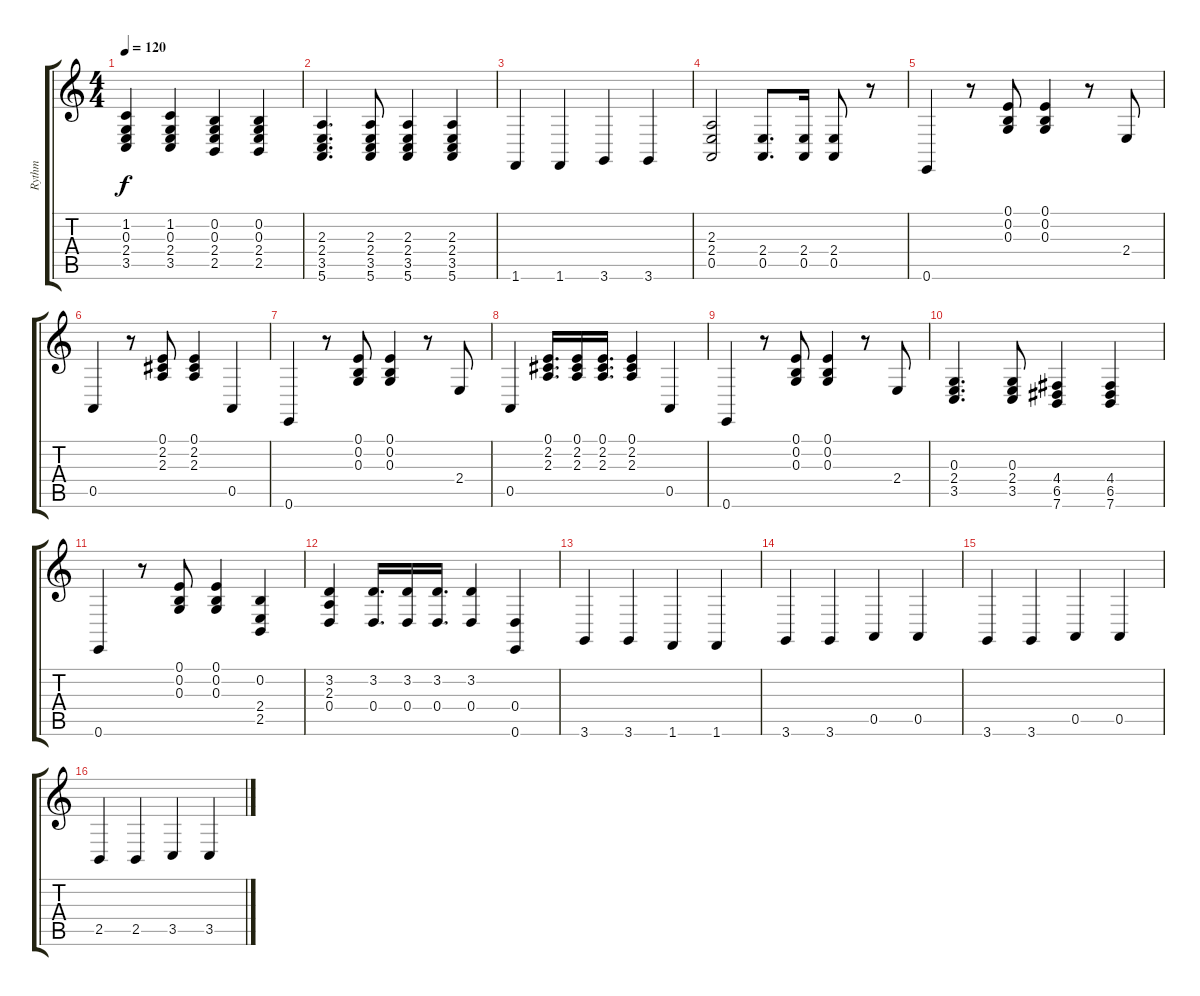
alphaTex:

\track ("Rythm" "Rythm") {instrument acousticgrandpiano}
\staff {score tabs}
\tuning (E4 B3 G3 D3 A2 E2) {hide}
\ts (4 4)
\tempo 120
\clef g2
\ks c
(1.2 0.3 2.4 3.5).4{dy f} (1.2 0.3 2.4 3.5).4 (0.2 0.3 2.4 2.5).4 (0.2 0.3 2.4 2.5).4 |
(2.3 2.4 3.5 5.6).4{d} (2.3 2.4 3.5 5.6).8 (2.3 2.4 3.5 5.6).4 (2.3 2.4 3.5 5.6).4 |
1.6.4 1.6.4 3.6.4 3.6.4 |
(2.3 2.4 0.5).2 (2.4 0.5).8{d} (2.4 0.5).16 (2.4 0.5).8 r.8 |
0.6.4 r.8 (0.1 0.2 0.3).8 (0.1 0.2 0.3).4 r.8 2.4.8 |
0.5.4 r.8 (0.1 2.2 2.3).8 (0.1 2.2 2.3).4 0.5.4 |
0.6.4 r.8 (0.1 0.2 0.3).8 (0.1 0.2 0.3).4 r.8 2.4.8 |
0.5.4 (0.1 2.2 2.3).16{d} (0.1 2.2 2.3).16 (0.1 2.2 2.3).16{d} (0.1 2.2 2.3).4 0.5.4 |
0.6.4 r.8 (0.1 0.2 0.3).8 (0.1 0.2 0.3).4 r.8 2.4.8 |
(0.3 2.4 3.5).4{d} (0.3 2.4 3.5).8 (4.4 6.5 7.6).4 (4.4 6.5 7.6).4 |
0.6.4 r.8 (0.1 0.2 0.3).8 (0.1 0.2 0.3).4 (0.2 2.4 2.5).4 |
(3.2 2.3 0.4).4 (3.2 0.4).16{d} (3.2 0.4).16 (3.2 0.4).16{d} (3.2 0.4).4 (0.4 0.6).4 |
3.6.4 3.6.4 1.6.4 1.6.4 |
3.6.4 3.6.4 0.5.4 0.5.4 |
3.6.4 3.6.4 0.5.4 0.5.4 |
2.5.4 2.5.4 3.5.4 3.5.4
